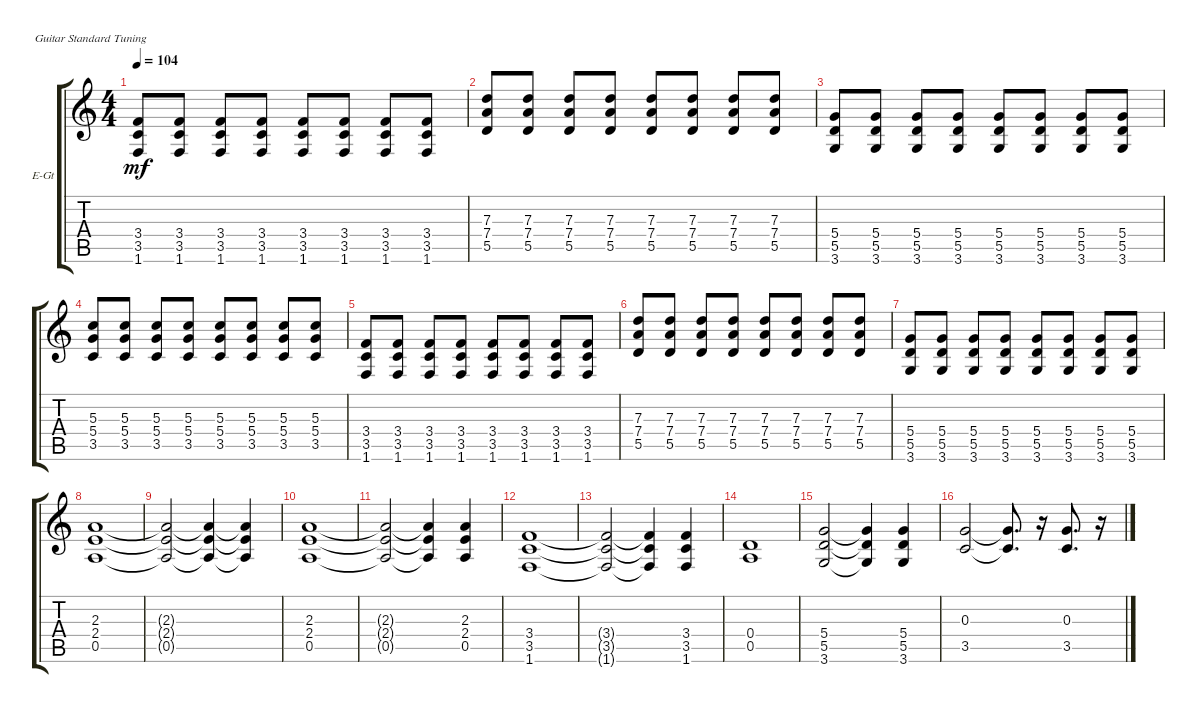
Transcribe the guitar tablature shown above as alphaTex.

\defaultSystemsLayout 4
\bracketExtendMode groupsimilarinstruments
\firstSystemTrackNameOrientation horizontal
\otherSystemsTrackNameOrientation horizontal
\track ("Electric Guitar" "E-Gt") {instrument overdrivenguitar}
\staff {score tabs}
\tuning (E4 B3 G3 D3 A2 E2)
\ts (4 4)
\tempo 104
\clef g2
\ks c
(1.6 3.5 3.4).8{dy mf} (1.6 3.5 3.4).8 (1.6 3.5 3.4).8 (1.6 3.5 3.4).8 (1.6 3.5 3.4).8 (1.6 3.5 3.4).8 (1.6 3.5 3.4).8 (1.6 3.5 3.4).8 |
(5.5 7.4 7.3).8 (5.5 7.4 7.3).8 (5.5 7.4 7.3).8 (5.5 7.4 7.3).8 (5.5 7.4 7.3).8 (5.5 7.4 7.3).8 (5.5 7.4 7.3).8 (5.5 7.4 7.3).8 |
(3.6 5.5 5.4).8 (3.6 5.5 5.4).8 (3.6 5.5 5.4).8 (3.6 5.5 5.4).8 (3.6 5.5 5.4).8 (3.6 5.5 5.4).8 (3.6 5.5 5.4).8 (3.6 5.5 5.4).8 |
(3.5 5.4 5.3).8 (3.5 5.4 5.3).8 (3.5 5.4 5.3).8 (3.5 5.4 5.3).8 (3.5 5.4 5.3).8 (3.5 5.4 5.3).8 (3.5 5.4 5.3).8 (3.5 5.4 5.3).8 |
(1.6 3.5 3.4).8 (1.6 3.5 3.4).8 (1.6 3.5 3.4).8 (1.6 3.5 3.4).8 (1.6 3.5 3.4).8 (1.6 3.5 3.4).8 (1.6 3.5 3.4).8 (1.6 3.5 3.4).8 |
(5.5 7.4 7.3).8 (5.5 7.4 7.3).8 (5.5 7.4 7.3).8 (5.5 7.4 7.3).8 (5.5 7.4 7.3).8 (5.5 7.4 7.3).8 (5.5 7.4 7.3).8 (5.5 7.4 7.3).8 |
(3.6 5.5 5.4).8 (3.6 5.5 5.4).8 (3.6 5.5 5.4).8 (3.6 5.5 5.4).8 (3.6 5.5 5.4).8 (3.6 5.5 5.4).8 (3.6 5.5 5.4).8 (3.6 5.5 5.4).8 |
(2.4 0.5 2.3).1 |
(2.4{t} 0.5{t} 2.3{t}).2 (2.4{t} 0.5{t} 2.3{t}).4 (2.4{t} 0.5{t} 2.3{t}).4 |
(2.4 0.5 2.3).1 |
(2.4{t} 0.5{t} 2.3{t}).2 (2.4{t} 0.5{t} 2.3{t}).4 (0.5 2.4 2.3).4 |
(3.5 1.6 3.4).1 |
(3.5{t} 1.6{t} 3.4{t}).2 (3.5{t} 1.6{t} 3.4{t}).4 (1.6 3.5 3.4).4 |
(0.4 0.5).1 |
(3.6 5.4 5.5).2 (3.6{t} 5.5{t} 5.4{t}).4 (5.4 3.6 5.5).4 |
(3.5 0.3).2 (3.5{t} 0.3{t}).8{d} r.16 (3.5 0.3).8{d} r.16
